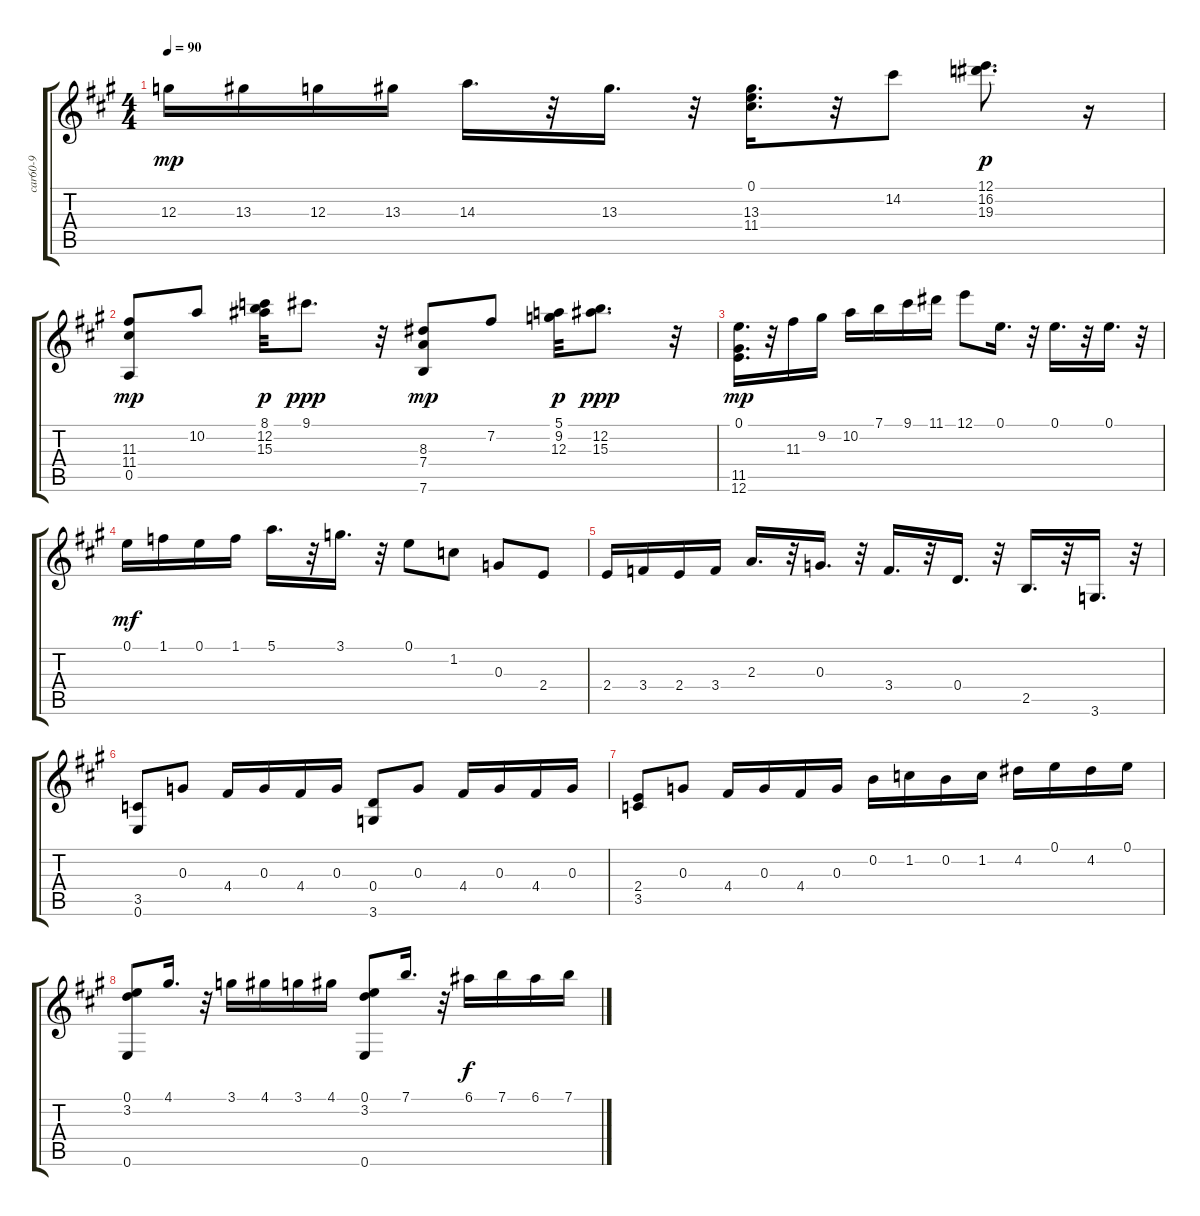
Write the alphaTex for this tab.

\track ("car60-9             " "car60-9   ") {instrument acousticguitarnylon}
\staff {score tabs}
\tuning (E4 B3 G3 D3 A2 E2) {hide}
\ts (4 4)
\tempo 90
\clef g2
\ks a
12.3.16{dy mp} 13.3.16 12.3.16 13.3.16 14.3.16{d} r.32 13.3.16{d} r.32 (0.1 13.3 11.4).16{d} r.32 14.2.8 (12.1 16.2 19.3).8{d dy p} r.16 |
(11.3 11.4 0.5).8{dy mp} 10.2.8 (8.1 12.2 15.3).32{dy p} 9.1.8{d dy ppp} r.32 (8.3 7.4 7.6).8{dy mp} 7.2.8 (5.1 9.2 12.3).32{dy p} (12.2 15.3).8{d dy ppp} r.32 |
(0.1 11.5 12.6).16{d dy mp} r.32 11.3.16 9.2.16 10.2.16 7.1.16 9.1.16 11.1.16 12.1.8 0.1.16{d} r.32 0.1.16{d} r.32 0.1.16{d} r.32 |
0.1.16{dy mf} 1.1.16 0.1.16 1.1.16 5.1.16{d} r.32 3.1.16{d} r.32 0.1.8 1.2.8 0.3.8 2.4.8 |
2.4.16 3.4.16 2.4.16 3.4.16 2.3.16{d} r.32 0.3.16{d} r.32 3.4.16{d} r.32 0.4.16{d} r.32 2.5.16{d} r.32 3.6.16{d} r.32 |
(3.5 0.6).8 0.3.8 4.4.16 0.3.16 4.4.16 0.3.16 (0.4 3.6).8 0.3.8 4.4.16 0.3.16 4.4.16 0.3.16 |
(2.4 3.5).8 0.3.8 4.4.16 0.3.16 4.4.16 0.3.16 0.2.16 1.2.16 0.2.16 1.2.16 4.2.16 0.1.16 4.2.16 0.1.16 |
(0.1 3.2 0.6).8 4.1.16{d} r.32 3.1.16 4.1.16 3.1.16 4.1.16 (0.1 3.2 0.6).8 7.1.16{d} r.32 6.1.16{dy f} 7.1.16 6.1.16 7.1.16
